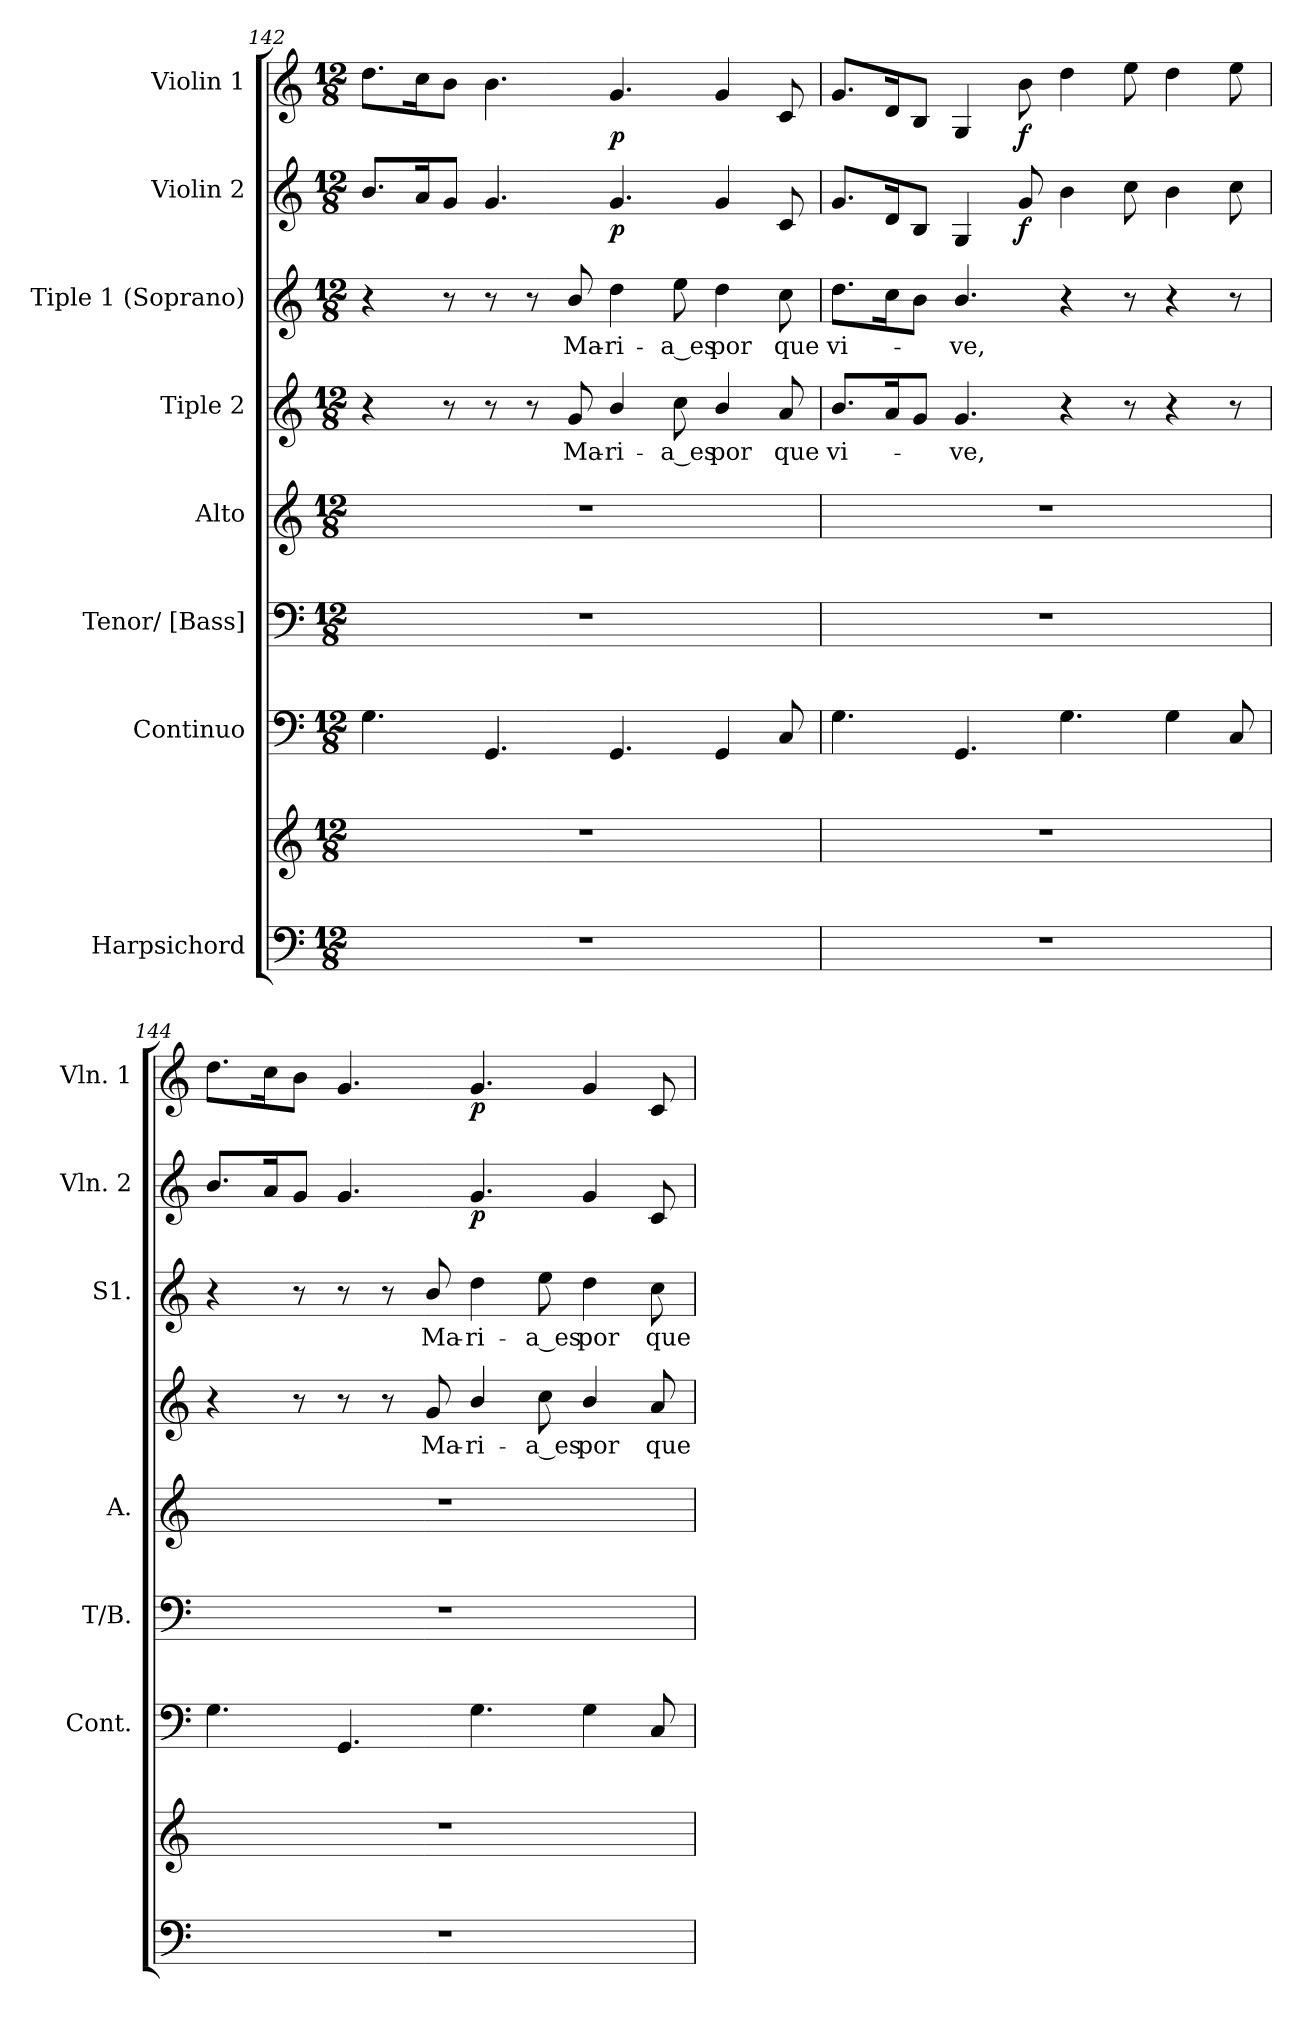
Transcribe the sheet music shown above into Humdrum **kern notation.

**kern	**kern	**kern	**kern	**kern	**kern	**text	**kern	**text	**kern	**dynam	**kern	**dynam
*part8	*part8	*part7	*part6	*part5	*part4	*part4	*part3	*part3	*part2	*part2	*part1	*part1
*staff9	*staff8	*staff7	*staff6	*staff5	*staff4	*staff4	*staff3	*staff3	*staff2	*staff2	*staff1	*staff1
*I"Harpsichord	*	*I"Continuo	*I"Tenor/ [Bass]	*I"Alto	*I"Tiple 2	*	*I"Tiple 1 (Soprano)	*	*I"Violin 2	*	*I"Violin 1	*
*	*	*I'Cont.	*I'T/B.	*I'A.	*	*	*I'S1.	*	*I'Vln. 2	*	*I'Vln. 1	*
*clefF4	*clefG2	*clefF4	*clefF4	*clefG2	*clefG2	*	*clefG2	*	*clefG2	*	*clefG2	*
*k[]	*k[]	*k[]	*k[]	*k[]	*k[]	*	*k[]	*	*k[]	*	*k[]	*
*C:	*C:	*C:	*C:	*C:	*C:	*	*C:	*	*C:	*	*C:	*
*M12/8	*M12/8	*M12/8	*M12/8	*M12/8	*M12/8	*	*M12/8	*	*M12/8	*	*M12/8	*
=142	=142	=142	=142	=142	=142	=142	=142	=142	=142	=142	=142	=142
!LO:N:vis=1	!LO:N:vis=1	!	!LO:N:vis=1	!LO:N:vis=1	!	!	!	!	!	!	!	!
1.r	1.r	4.Gi\	1.r	1.r	4r	.	4r	.	8.bi/L	.	8.ddi\L	.
.	.	.	.	.	.	.	.	.	16ai/k	.	16cci\k	.
.	.	.	.	.	8r	.	8r	.	8gi/J	.	8bi\J	.
.	.	4.GGi/	.	.	8r	.	8r	.	4.gi/	.	4.bi\	.
.	.	.	.	.	8r	.	8r	.	.	.	.	.
!	!	!	!	!	!	!LO:LY:b:color=#000000	!	!	!	!	!	!
!	!	!	!	!	!	!	!	!LO:LY:b:color=#000000	!	!	!	!
.	.	.	.	.	8gi/	Ma-	8bi/	Ma-	.	.	.	.
!	!	!	!	!	!	!LO:LY:b:color=#000000	!	!	!	!	!	!
!	!	!	!	!	!	!	!	!LO:LY:b:color=#000000	!	!	!	!
.	.	4.GGi/	.	.	4bi/	-ri-	4ddi\	-ri-	4.gi/	p	4.gi/	p
!	!	!	!	!	!	!LO:LY:b:color=#000000	!	!	!	!	!	!
!	!	!	!	!	!	!	!	!LO:LY:b:color=#000000	!	!	!	!
.	.	.	.	.	8cci\	-a_es	8eei\	-a_es	.	.	.	.
!	!	!	!	!	!	!LO:LY:b:color=#000000	!	!	!	!	!	!
!	!	!	!	!	!	!	!	!LO:LY:b:color=#000000	!	!	!	!
.	.	4GGi/	.	.	4bi/	por	4ddi\	por	4gi/	.	4gi/	.
!	!	!	!	!	!	!LO:LY:b:color=#000000	!	!	!	!	!	!
!	!	!	!	!	!	!	!	!LO:LY:b:color=#000000	!	!	!	!
.	.	8Ci/	.	.	8ai/	que	8cci\	que	8ci/	.	8ci/	.
!!LO:LB:g=z
=143	=143	=143	=143	=143	=143	=143	=143	=143	=143	=143	=143	=143
!LO:N:vis=1	!LO:N:vis=1	!	!LO:N:vis=1	!LO:N:vis=1	!	!	!	!	!	!	!	!
!	!	!	!	!	!	!LO:LY:b:color=#000000	!	!	!	!	!	!
!	!	!	!	!	!	!	!	!LO:LY:b:color=#000000	!	!	!	!
1.r	1.r	4.Gi\	1.r	1.r	8.bi/L	vi-	8.ddi\L	vi-	8.gi/L	.	8.gi/L	.
.	.	.	.	.	16ai/k	.	16cci\k	.	16di/k	.	16di/k	.
.	.	.	.	.	8gi/J	.	8bi\J	.	8Bi/J	.	8Bi/J	.
!	!	!	!	!	!	!LO:LY:b:color=#000000	!	!	!	!	!	!
!	!	!	!	!	!	!	!	!LO:LY:b:color=#000000	!	!	!	!
.	.	4.GGi/	.	.	4.gi/	-ve,	4.bi/	-ve,	4Gi/	.	4Gi/	.
.	.	.	.	.	.	.	.	.	8gi/	f	8bi\	f
.	.	4.Gi\	.	.	4r	.	4r	.	4bi\	.	4ddi\	.
.	.	.	.	.	8r	.	8r	.	8cci\	.	8eei\	.
.	.	4Gi\	.	.	4r	.	4r	.	4bi\	.	4ddi\	.
.	.	8Ci/	.	.	8r	.	8r	.	8cci\	.	8eei\	.
=144	=144	=144	=144	=144	=144	=144	=144	=144	=144	=144	=144	=144
!LO:N:vis=1	!LO:N:vis=1	!	!LO:N:vis=1	!LO:N:vis=1	!	!	!	!	!	!	!	!
1.r	1.r	4.Gi\	1.r	1.r	4r	.	4r	.	8.bi/L	.	8.ddi\L	.
.	.	.	.	.	.	.	.	.	16ai/k	.	16cci\k	.
.	.	.	.	.	8r	.	8r	.	8gi/J	.	8bi\J	.
.	.	4.GGi/	.	.	8r	.	8r	.	4.gi/	.	4.gi/	.
.	.	.	.	.	8r	.	8r	.	.	.	.	.
!	!	!	!	!	!	!LO:LY:b:color=#000000	!	!	!	!	!	!
!	!	!	!	!	!	!	!	!LO:LY:b:color=#000000	!	!	!	!
.	.	.	.	.	8gi/	Ma-	8bi/	Ma-	.	.	.	.
!	!	!	!	!	!	!LO:LY:b:color=#000000	!	!	!	!	!	!
!	!	!	!	!	!	!	!	!LO:LY:b:color=#000000	!	!	!	!
.	.	4.Gi\	.	.	4bi/	-ri-	4ddi\	-ri-	4.gi/	p	4.gi/	p
!	!	!	!	!	!	!LO:LY:b:color=#000000	!	!	!	!	!	!
!	!	!	!	!	!	!	!	!LO:LY:b:color=#000000	!	!	!	!
.	.	.	.	.	8cci\	-a_es	8eei\	-a_es	.	.	.	.
!	!	!	!	!	!	!LO:LY:b:color=#000000	!	!	!	!	!	!
!	!	!	!	!	!	!	!	!LO:LY:b:color=#000000	!	!	!	!
.	.	4Gi\	.	.	4bi/	por	4ddi\	por	4gi/	.	4gi/	.
!	!	!	!	!	!	!LO:LY:b:color=#000000	!	!	!	!	!	!
!	!	!	!	!	!	!	!	!LO:LY:b:color=#000000	!	!	!	!
.	.	8Ci/	.	.	8ai/	que	8cci\	que	8ci/	.	8ci/	.
=	=	=	=	=	=	=	=	=	=	=	=	=
*-	*-	*-	*-	*-	*-	*-	*-	*-	*-	*-	*-	*-
